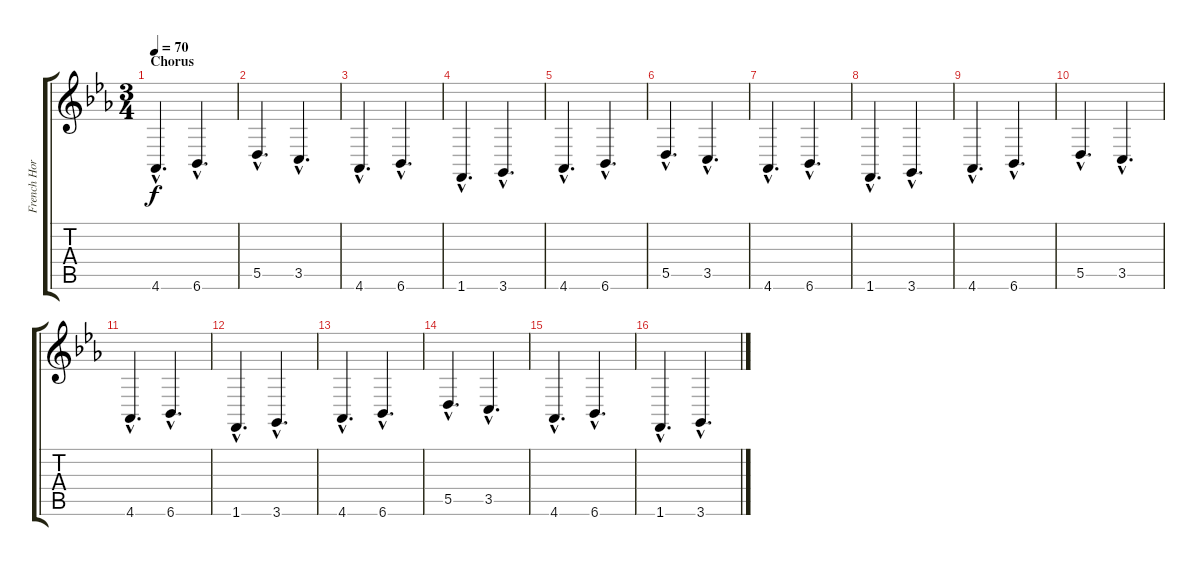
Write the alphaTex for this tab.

\track ("French Horn (Low Keys)" "French Hor") {instrument frenchhorn}
\staff {score tabs}
\tuning (E4 B3 G3 D3 A2 E2) {hide}
\ts (3 4)
\section ("" "Chorus")
\tempo 70
\clef g2
\ks cminor
4.6{hac}.4{d dy f} 6.6{hac}.4{d} |
5.5{hac}.4{d} 3.5{hac}.4{d} |
4.6{hac}.4{d} 6.6{hac}.4{d} |
1.6{hac}.4{d} 3.6{hac}.4{d} |
4.6{hac}.4{d} 6.6{hac}.4{d} |
5.5{hac}.4{d} 3.5{hac}.4{d} |
4.6{hac}.4{d} 6.6{hac}.4{d} |
1.6{hac}.4{d} 3.6{hac}.4{d} |
4.6{hac}.4{d} 6.6{hac}.4{d} |
5.5{hac}.4{d} 3.5{hac}.4{d} |
4.6{hac}.4{d} 6.6{hac}.4{d} |
1.6{hac}.4{d} 3.6{hac}.4{d} |
4.6{hac}.4{d} 6.6{hac}.4{d} |
5.5{hac}.4{d} 3.5{hac}.4{d} |
4.6{hac}.4{d} 6.6{hac}.4{d} |
1.6{hac}.4{d} 3.6{hac}.4{d}
